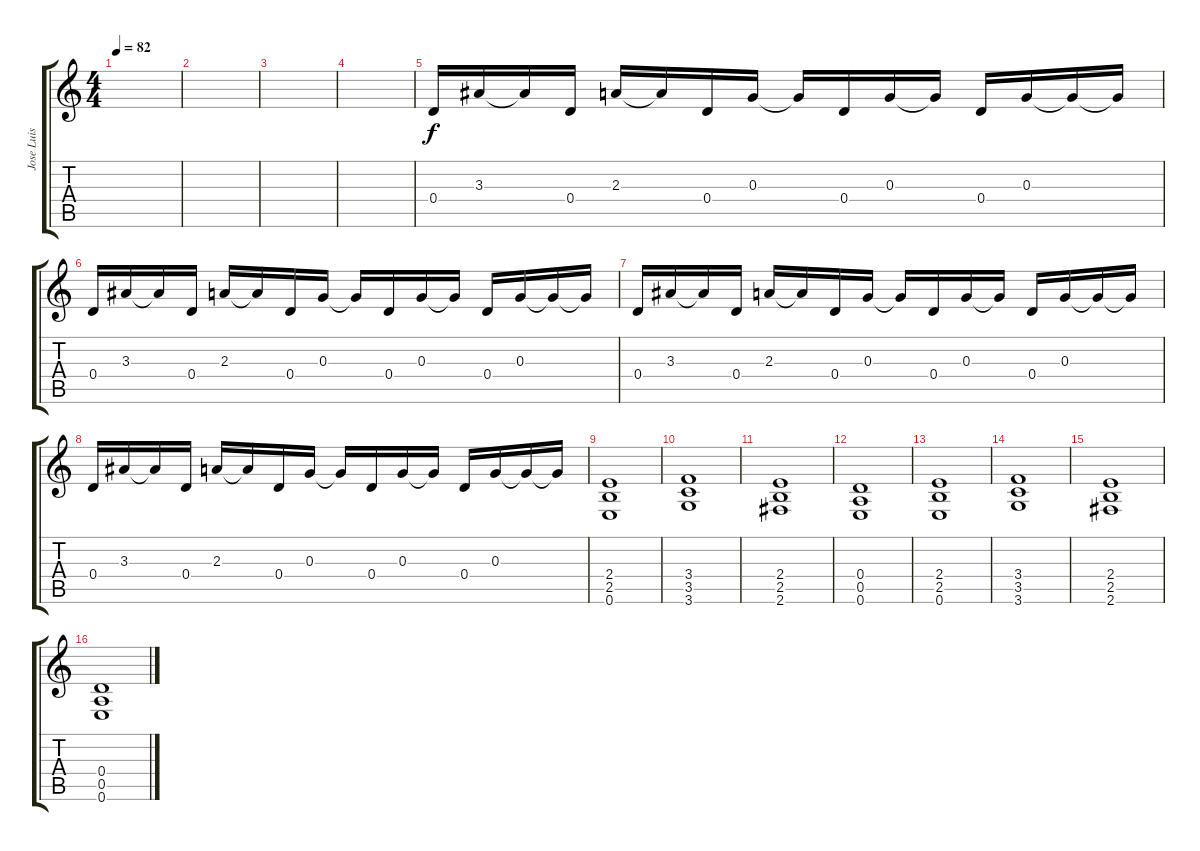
\track ("Jose Luis" "Jose Luis") {instrument electricguitarclean}
\staff {score tabs}
\tuning (E4 B3 G3 D3 A2 E2) {hide}
\ts (4 4)
\tempo 82
\clef g2
\ks c
|
|
|
|
0.4.16 3.3.16 3.3{t}.16 0.4.16 2.3.16 2.3{t}.16 0.4.16 0.3.16 0.3{t}.16 0.4.16 0.3.16 0.3{t}.16 0.4.16 0.3.16 0.3{t}.16 0.3{t}.16 |
0.4.16 3.3.16 3.3{t}.16 0.4.16 2.3.16 2.3{t}.16 0.4.16 0.3.16 0.3{t}.16 0.4.16 0.3.16 0.3{t}.16 0.4.16 0.3.16 0.3{t}.16 0.3{t}.16 |
0.4.16 3.3.16 3.3{t}.16 0.4.16 2.3.16 2.3{t}.16 0.4.16 0.3.16 0.3{t}.16 0.4.16 0.3.16 0.3{t}.16 0.4.16 0.3.16 0.3{t}.16 0.3{t}.16 |
0.4.16 3.3.16 3.3{t}.16 0.4.16 2.3.16 2.3{t}.16 0.4.16 0.3.16 0.3{t}.16 0.4.16 0.3.16 0.3{t}.16 0.4.16 0.3.16 0.3{t}.16 0.3{t}.16 |
(2.4 2.5 0.6).1 |
(3.4 3.5 3.6).1 |
(2.4 2.5 2.6).1 |
(0.4 0.5 0.6).1 |
(2.4 2.5 0.6).1 |
(3.4 3.5 3.6).1 |
(2.4 2.5 2.6).1 |
(0.4 0.5 0.6).1
